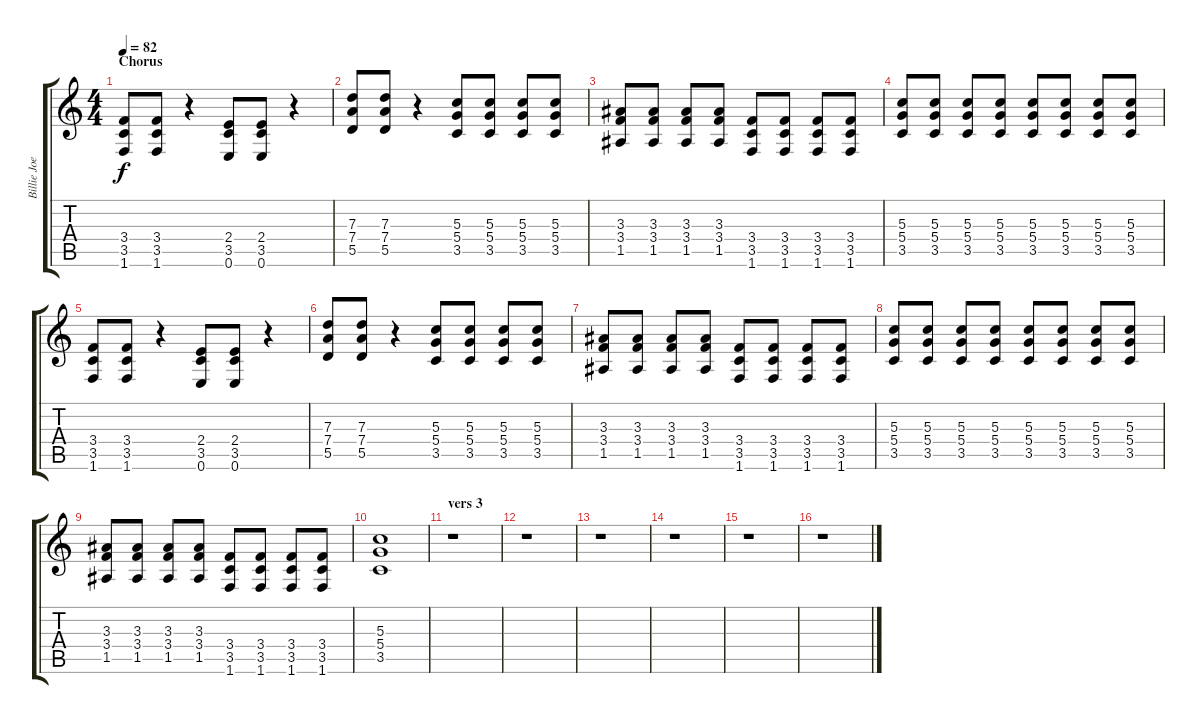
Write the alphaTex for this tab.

\track ("Billie Joe rhythm guitar" "Billie Joe") {instrument distortionguitar}
\staff {score tabs}
\tuning (E4 B3 G3 D3 A2 E2) {hide}
\ts (4 4)
\section ("" "Chorus")
\tempo 82
\clef g2
\ks c
(3.4 3.5 1.6).8{dy f} (3.4 3.5 1.6).8 r.4 (2.4 3.5 0.6).8 (2.4 3.5 0.6).8 r.4 |
(7.3 7.4 5.5).8 (7.3 7.4 5.5).8 r.4 (5.3 5.4 3.5).8 (5.3 5.4 3.5).8 (5.3 5.4 3.5).8 (5.3 5.4 3.5).8 |
(3.3 3.4 1.5).8 (3.3 3.4 1.5).8 (3.3 3.4 1.5).8 (3.3 3.4 1.5).8 (3.4 3.5 1.6).8 (3.4 3.5 1.6).8 (3.4 3.5 1.6).8 (3.4 3.5 1.6).8 |
(5.3 5.4 3.5).8 (5.3 5.4 3.5).8 (5.3 5.4 3.5).8 (5.3 5.4 3.5).8 (5.3 5.4 3.5).8 (5.3 5.4 3.5).8 (5.3 5.4 3.5).8 (5.3 5.4 3.5).8 |
(3.4 3.5 1.6).8 (3.4 3.5 1.6).8 r.4 (2.4 3.5 0.6).8 (2.4 3.5 0.6).8 r.4 |
(7.3 7.4 5.5).8 (7.3 7.4 5.5).8 r.4 (5.3 5.4 3.5).8 (5.3 5.4 3.5).8 (5.3 5.4 3.5).8 (5.3 5.4 3.5).8 |
(3.3 3.4 1.5).8 (3.3 3.4 1.5).8 (3.3 3.4 1.5).8 (3.3 3.4 1.5).8 (3.4 3.5 1.6).8 (3.4 3.5 1.6).8 (3.4 3.5 1.6).8 (3.4 3.5 1.6).8 |
(5.3 5.4 3.5).8 (5.3 5.4 3.5).8 (5.3 5.4 3.5).8 (5.3 5.4 3.5).8 (5.3 5.4 3.5).8 (5.3 5.4 3.5).8 (5.3 5.4 3.5).8 (5.3 5.4 3.5).8 |
(3.3 3.4 1.5).8 (3.3 3.4 1.5).8 (3.3 3.4 1.5).8 (3.3 3.4 1.5).8 (3.4 3.5 1.6).8 (3.4 3.5 1.6).8 (3.4 3.5 1.6).8 (3.4 3.5 1.6).8 |
(5.3 5.4 3.5).1 |
\section ("" "vers 3")
r.1 |
r.1 |
r.1 |
r.1 |
r.1 |
r.1
